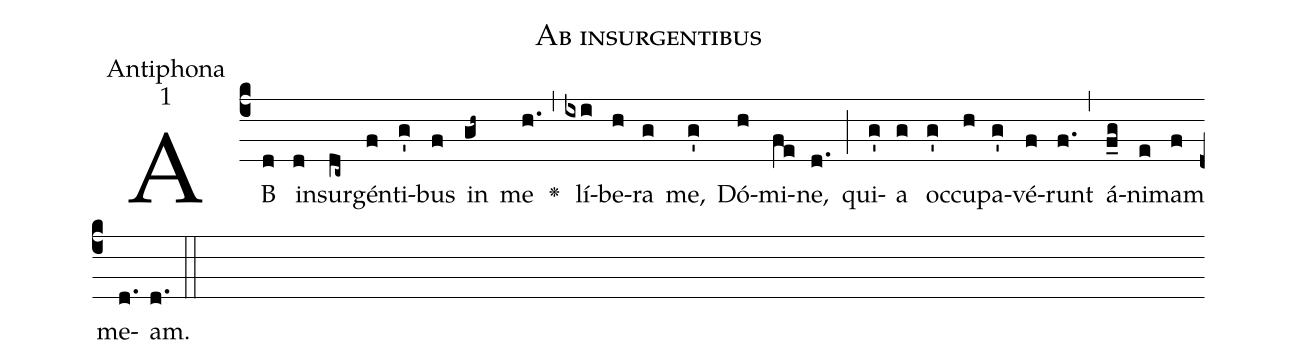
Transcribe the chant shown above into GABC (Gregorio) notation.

name:Ab insurgentibus;
office-part:Antiphona;
mode:1;
%%
(c4) AB(d) in(d)sur(dc~)gén(f)ti(g')bus(f) in(gh~) me(h.) <v>\greheightstar</v>(,) lí(ixi)be(h)ra(g) me,(g') Dó(h)mi(fe)ne,(d.) (;) qui(g')a(g) oc(g')cu(h)pa(g')vé(f)runt(f.) (,) á(f_g)ni(e)mam(f) me(d.)am.(d.) (::)
